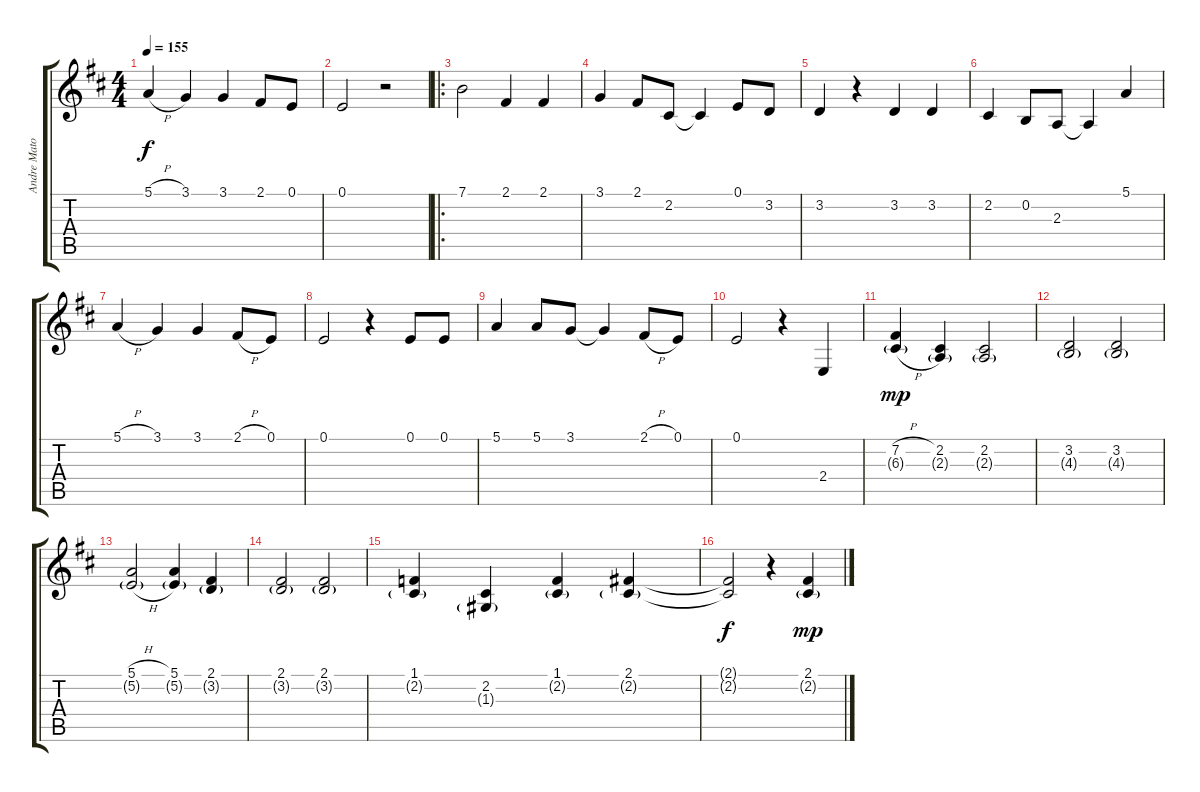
\track ("Andre Matos" "Andre Mato") {instrument choiraahs}
\staff {score tabs}
\tuning (E4 B3 G3 D3 A2 E2) {hide}
\ts (4 4)
\tempo 155
\clef g2
\ks d
5.1{h}.4{dy f} 3.1.4 3.1.4 2.1.8 0.1.8 |
0.1.2 r.2 |
\ro
7.1.2 2.1.4 2.1.4 |
3.1.4 2.1.8 2.2.8 2.2{t}.4 0.1.8 3.2.8 |
3.2.4 r.4 3.2.4 3.2.4 |
2.2.4 0.2.8 2.3.8 2.3{t}.4 5.1.4 |
5.1{h}.4 3.1.4 3.1.4 2.1{h}.8 0.1.8 |
0.1.2 r.4 0.1.8 0.1.8 |
5.1.4 5.1.8 3.1.8 3.1{t}.4 2.1{h}.8 0.1.8 |
0.1.2 r.4 2.4.4 |
(7.2{h} 6.3{h g}).4{dy mp} (2.2 2.3{g}).4 (2.2 2.3{g}).2 |
(3.2 4.3{g}).2 (3.2 4.3{g}).2 |
(5.1{h} 5.2{h g}).2 (5.1 5.2{g}).4 (2.1 3.2{g}).4 |
(2.1 3.2{g}).2 (2.1 3.2{g}).2 |
(1.1 2.2{g}).4 (2.2 1.3{g}).4 (1.1 2.2{g}).4 (2.1 2.2{g}).4 |
(2.1{t} 2.2{t}).2{dy f} r.4 (2.1 2.2{g}).4{dy mp}
